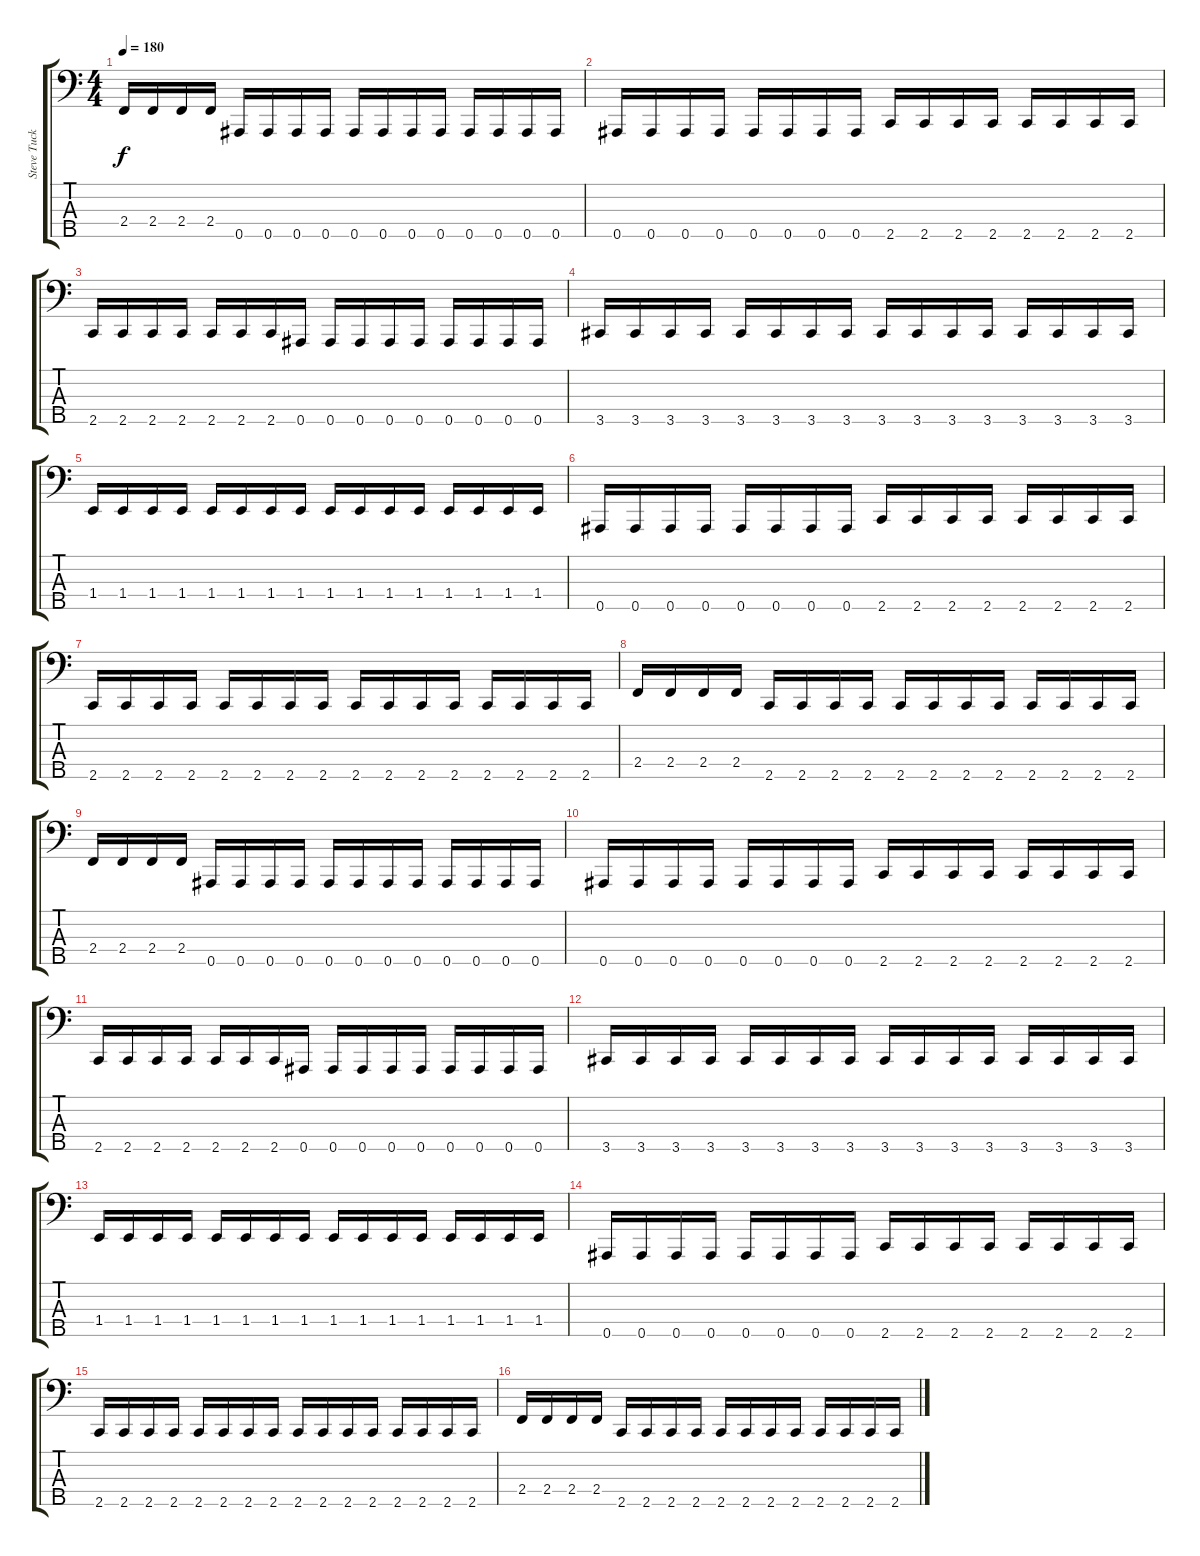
\track ("Steve Tucker" "Steve Tuck") {instrument electricbasspick}
\staff {score tabs}
\tuning (Gb2 Db2 Ab1 Eb1 Bb0) {hide}
\ts (4 4)
\tempo 180
\clef f4
\ks c
2.4.16{dy f} 2.4.16 2.4.16 2.4.16 0.5.16 0.5.16 0.5.16 0.5.16 0.5.16 0.5.16 0.5.16 0.5.16 0.5.16 0.5.16 0.5.16 0.5.16 |
0.5.16 0.5.16 0.5.16 0.5.16 0.5.16 0.5.16 0.5.16 0.5.16 2.5.16 2.5.16 2.5.16 2.5.16 2.5.16 2.5.16 2.5.16 2.5.16 |
2.5.16 2.5.16 2.5.16 2.5.16 2.5.16 2.5.16 2.5.16 0.5.16 0.5.16 0.5.16 0.5.16 0.5.16 0.5.16 0.5.16 0.5.16 0.5.16 |
3.5.16 3.5.16 3.5.16 3.5.16 3.5.16 3.5.16 3.5.16 3.5.16 3.5.16 3.5.16 3.5.16 3.5.16 3.5.16 3.5.16 3.5.16 3.5.16 |
1.4.16 1.4.16 1.4.16 1.4.16 1.4.16 1.4.16 1.4.16 1.4.16 1.4.16 1.4.16 1.4.16 1.4.16 1.4.16 1.4.16 1.4.16 1.4.16 |
0.5.16 0.5.16 0.5.16 0.5.16 0.5.16 0.5.16 0.5.16 0.5.16 2.5.16 2.5.16 2.5.16 2.5.16 2.5.16 2.5.16 2.5.16 2.5.16 |
2.5.16 2.5.16 2.5.16 2.5.16 2.5.16 2.5.16 2.5.16 2.5.16 2.5.16 2.5.16 2.5.16 2.5.16 2.5.16 2.5.16 2.5.16 2.5.16 |
2.4.16 2.4.16 2.4.16 2.4.16 2.5.16 2.5.16 2.5.16 2.5.16 2.5.16 2.5.16 2.5.16 2.5.16 2.5.16 2.5.16 2.5.16 2.5.16 |
2.4.16 2.4.16 2.4.16 2.4.16 0.5.16 0.5.16 0.5.16 0.5.16 0.5.16 0.5.16 0.5.16 0.5.16 0.5.16 0.5.16 0.5.16 0.5.16 |
0.5.16 0.5.16 0.5.16 0.5.16 0.5.16 0.5.16 0.5.16 0.5.16 2.5.16 2.5.16 2.5.16 2.5.16 2.5.16 2.5.16 2.5.16 2.5.16 |
2.5.16 2.5.16 2.5.16 2.5.16 2.5.16 2.5.16 2.5.16 0.5.16 0.5.16 0.5.16 0.5.16 0.5.16 0.5.16 0.5.16 0.5.16 0.5.16 |
3.5.16 3.5.16 3.5.16 3.5.16 3.5.16 3.5.16 3.5.16 3.5.16 3.5.16 3.5.16 3.5.16 3.5.16 3.5.16 3.5.16 3.5.16 3.5.16 |
1.4.16 1.4.16 1.4.16 1.4.16 1.4.16 1.4.16 1.4.16 1.4.16 1.4.16 1.4.16 1.4.16 1.4.16 1.4.16 1.4.16 1.4.16 1.4.16 |
0.5.16 0.5.16 0.5.16 0.5.16 0.5.16 0.5.16 0.5.16 0.5.16 2.5.16 2.5.16 2.5.16 2.5.16 2.5.16 2.5.16 2.5.16 2.5.16 |
2.5.16 2.5.16 2.5.16 2.5.16 2.5.16 2.5.16 2.5.16 2.5.16 2.5.16 2.5.16 2.5.16 2.5.16 2.5.16 2.5.16 2.5.16 2.5.16 |
2.4.16 2.4.16 2.4.16 2.4.16 2.5.16 2.5.16 2.5.16 2.5.16 2.5.16 2.5.16 2.5.16 2.5.16 2.5.16 2.5.16 2.5.16 2.5.16
